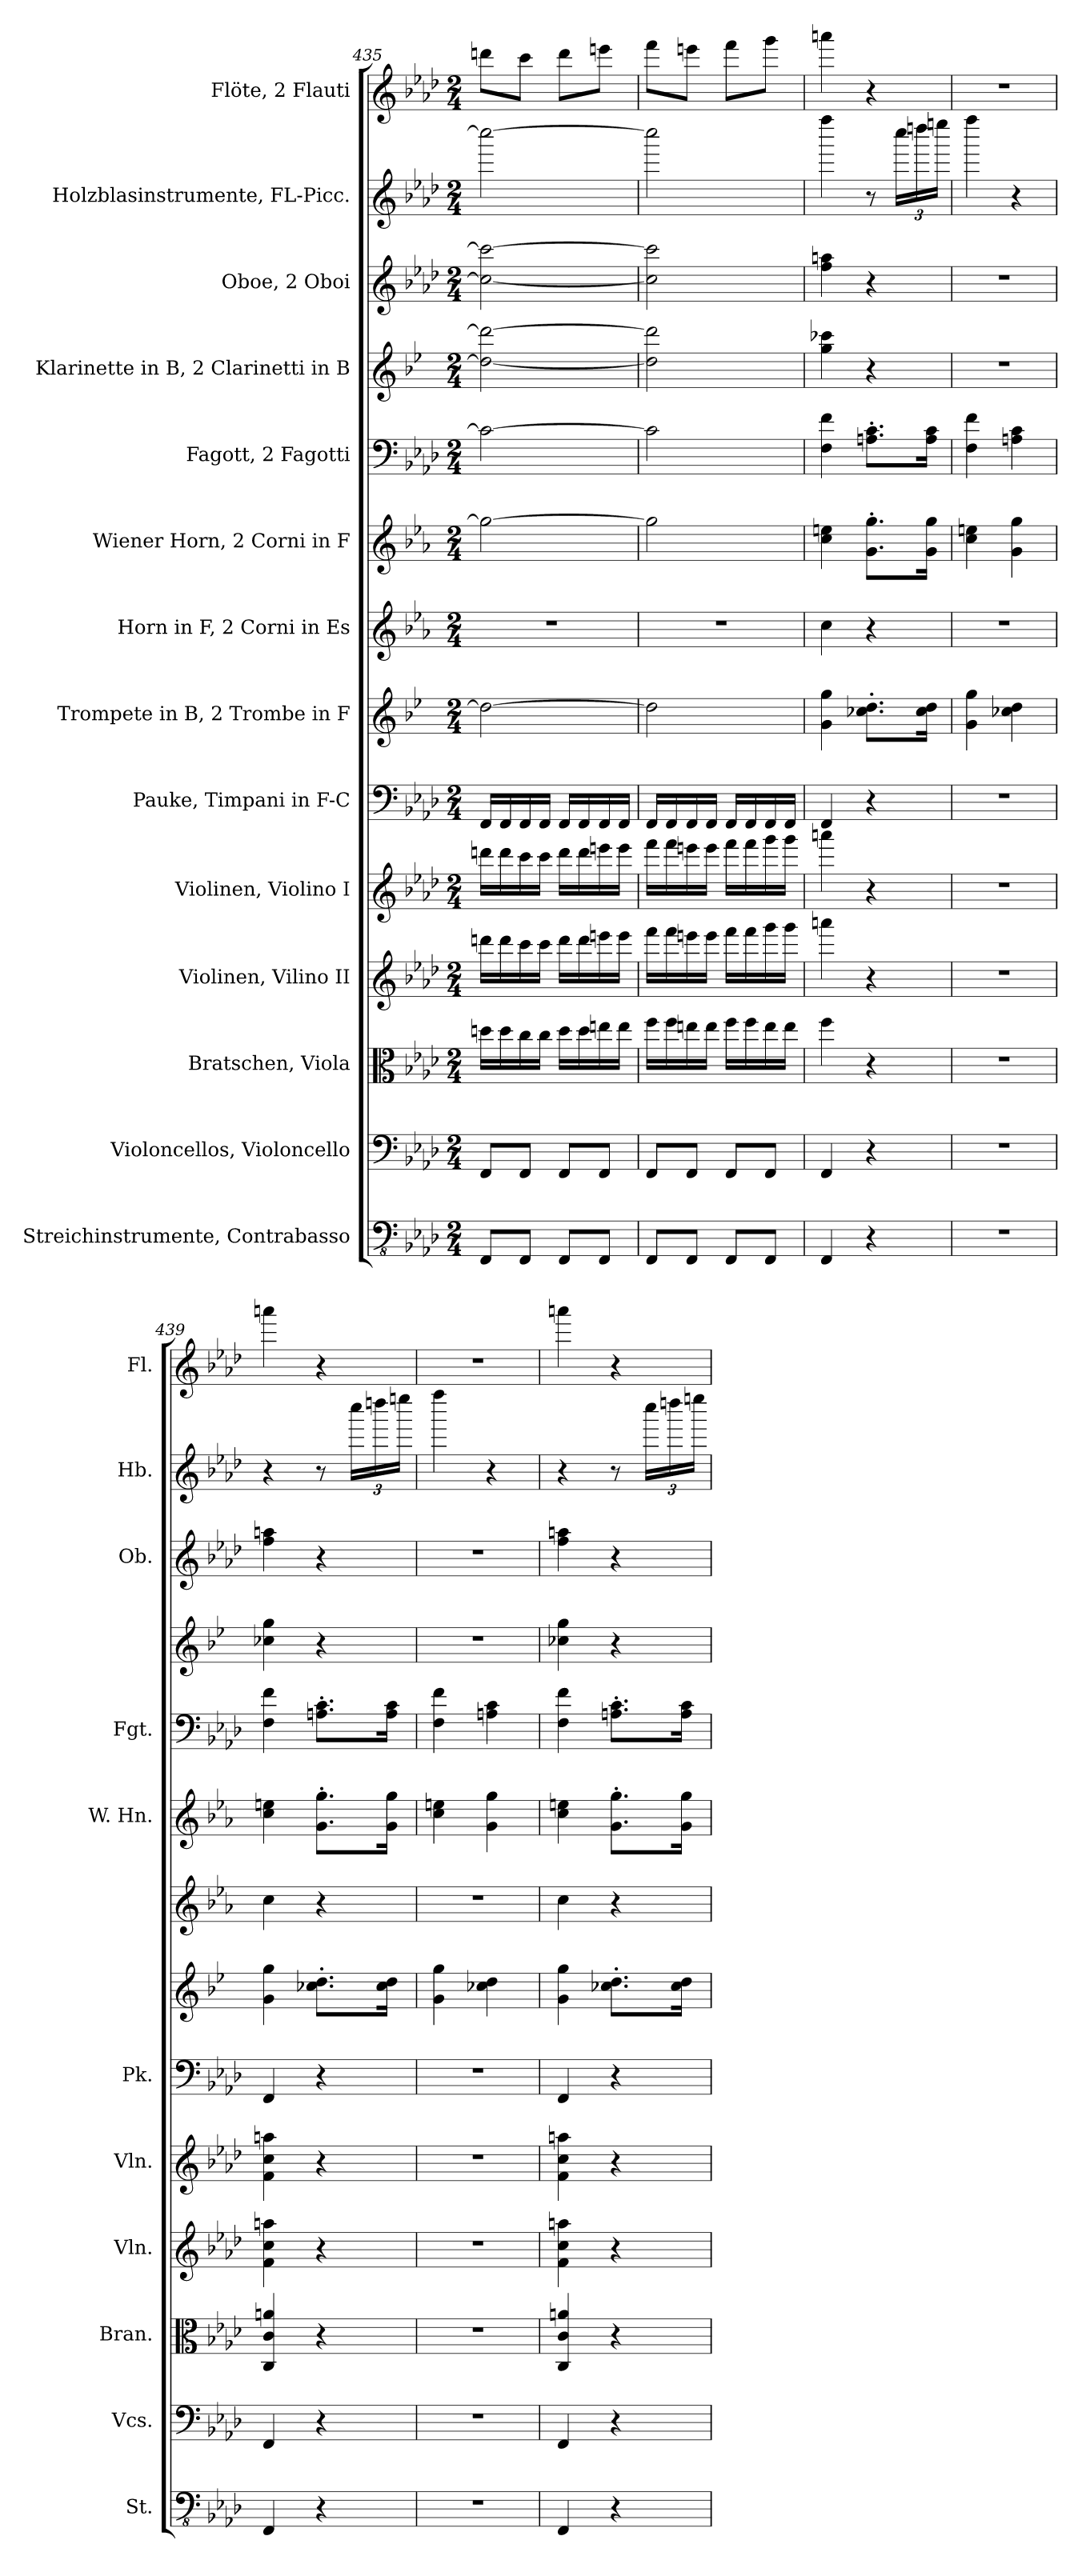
**kern	**kern	**kern	**kern	**kern	**kern	**kern	**kern	**kern	**kern	**kern	**kern	**kern	**kern
*part14	*part13	*part12	*part11	*part10	*part9	*part8	*part7	*part6	*part5	*part4	*part3	*part2	*part1
*staff14	*staff13	*staff12	*staff11	*staff10	*staff9	*staff8	*staff7	*staff6	*staff5	*staff4	*staff3	*staff2	*staff1
*I"Streichinstrumente, Contrabasso	*I"Violoncellos, Violoncello	*I"Bratschen, Viola	*I"Violinen, Vilino II	*I"Violinen, Violino I	*I"Pauke, Timpani in F-C	*I"Trompete in B, 2 Trombe in F	*I"Horn in F, 2 Corni in Es	*I"Wiener Horn, 2 Corni in F	*I"Fagott, 2 Fagotti	*I"Klarinette in B, 2 Clarinetti in B	*I"Oboe, 2 Oboi	*I"Holzblasinstrumente, FL-Picc.	*I"Flöte, 2 Flauti
*I'St.	*I'Vcs.	*I'Bran.	*I'Vln.	*I'Vln.	*I'Pk.	*	*	*I'W. Hn.	*I'Fgt.	*	*I'Ob.	*I'Hb.	*I'Fl.
*clefFv4	*clefF4	*clefC3	*clefG2	*clefG2	*clefF4	*clefG2	*clefG2	*clefG2	*clefF4	*clefG2	*clefG2	*clefG2	*clefG2
*	*	*	*	*	*	*ITrd1c2	*ITrd4c7	*ITrd4c7	*	*ITrd1c2	*	*	*
*k[b-e-a-d-]	*k[b-e-a-d-]	*k[b-e-a-d-]	*k[b-e-a-d-]	*k[b-e-a-d-]	*k[b-e-a-d-]	*k[b-e-a-d-]	*k[b-e-a-d-]	*k[b-e-a-d-]	*k[b-e-a-d-]	*k[b-e-a-d-]	*k[b-e-a-d-]	*k[b-e-a-d-]	*k[b-e-a-d-]
*M2/4	*M2/4	*M2/4	*M2/4	*M2/4	*M2/4	*M2/4	*M2/4	*M2/4	*M2/4	*M2/4	*M2/4	*M2/4	*M2/4
=435	=435	=435	=435	=435	=435	=435	=435	=435	=435	=435	=435	=435	=435
8FFF/L	8FF/L	16ddn\LL	16dddn\LL	16dddn\LL	16FF/LL	2cc\_	2r	2cc\_	2c\_	2cc\_ 2ccc\_	2cc\_ 2ccc\_	2cccc\_	8dddn\L
.	.	16dd\	16ddd\	16ddd\	16FF/	.	.	.	.	.	.	.	.
8FFF/J	8FF/J	16cc\	16ccc\	16ccc\	16FF/	.	.	.	.	.	.	.	8ccc\J
.	.	16cc\JJ	16ccc\JJ	16ccc\JJ	16FF/JJ	.	.	.	.	.	.	.	.
8FFF/L	8FF/L	16dd\LL	16ddd\LL	16ddd\LL	16FF/LL	.	.	.	.	.	.	.	8ddd\L
.	.	16dd\	16ddd\	16ddd\	16FF/	.	.	.	.	.	.	.	.
8FFF/J	8FF/J	16een\	16eeen\	16eeen\	16FF/	.	.	.	.	.	.	.	8eeen\J
.	.	16ee\JJ	16eee\JJ	16eee\JJ	16FF/JJ	.	.	.	.	.	.	.	.
=436	=436	=436	=436	=436	=436	=436	=436	=436	=436	=436	=436	=436	=436
8FFF/L	8FF/L	16ff\LL	16fff\LL	16fff\LL	16FF/LL	2cc\]	2r	2cc\]	2c\]	2cc\] 2ccc\]	2cc\] 2ccc\]	2cccc\]	8fff\L
.	.	16ff\	16fff\	16fff\	16FF/	.	.	.	.	.	.	.	.
8FFF/J	8FF/J	16een\	16eeen\	16eeen\	16FF/	.	.	.	.	.	.	.	8eeen\J
.	.	16ee\JJ	16eee\JJ	16eee\JJ	16FF/JJ	.	.	.	.	.	.	.	.
8FFF/L	8FF/L	16ff\LL	16fff\LL	16fff\LL	16FF/LL	.	.	.	.	.	.	.	8fff\L
.	.	16ff\	16fff\	16fff\	16FF/	.	.	.	.	.	.	.	.
8FFF/J	8FF/J	16ee\	16ggg\	16ggg\	16FF/	.	.	.	.	.	.	.	8ggg\J
.	.	16ee\JJ	16ggg\JJ	16ggg\JJ	16FF/JJ	.	.	.	.	.	.	.	.
=437	=437	=437	=437	=437	=437	=437	=437	=437	=437	=437	=437	=437	=437
4FFF/	4FF/	4ff\	4aaan\	4aaan\	4FF/	4f\ 4ff\	4f\	4f\ 4an\	4F\ 4f\	4ff\ 4bb--X\	4ff\ 4aan\	4ffff\	4aaan\
4r	4r	4r	4r	4r	4r	8.b--X\' 8.cc\'L	4r	8.c\' 8.cc\'L	8.An\' 8.c\'L	4r	4r	8r	4r
*	*	*	*	*	*	*	*	*	*	*	*	*Xbrackettup	*
.	.	.	.	.	.	.	.	.	.	.	.	24cccc\LL	.
.	.	.	.	.	.	.	.	.	.	.	.	24ddddn\	.
.	.	.	.	.	.	16b--\ 16cc\Jk	.	16c\ 16cc\Jk	16A\ 16c\Jk	.	.	.	.
.	.	.	.	.	.	.	.	.	.	.	.	24eeeen\JJ	.
!!LO:PB:g=z
=438	=438	=438	=438	=438	=438	=438	=438	=438	=438	=438	=438	=438	=438
2r	2r	2r	2r	2r	2r	4f\ 4ff\	2r	4f\ 4an\	4F\ 4f\	2r	2r	4ffff\	2r
.	.	.	.	.	.	4b--X\ 4cc\	.	4c\ 4cc\	4An\ 4c\	.	.	4r	.
=439	=439	=439	=439	=439	=439	=439	=439	=439	=439	=439	=439	=439	=439
4FFF/	4FF/	4C/ 4c/ 4an/	4f\ 4cc\ 4aan\	4f\ 4cc\ 4aan\	4FF/	4f\ 4ff\	4f\	4f\ 4an\	4F\ 4f\	4b--X\ 4ff\	4ff\ 4aan\	4r	4aaan\
4r	4r	4r	4r	4r	4r	8.b--X\' 8.cc\'L	4r	8.c\' 8.cc\'L	8.An\' 8.c\'L	4r	4r	8r	4r
.	.	.	.	.	.	.	.	.	.	.	.	24cccc\LL	.
.	.	.	.	.	.	.	.	.	.	.	.	24ddddn\	.
.	.	.	.	.	.	16b--\ 16cc\Jk	.	16c\ 16cc\Jk	16A\ 16c\Jk	.	.	.	.
.	.	.	.	.	.	.	.	.	.	.	.	24eeeen\JJ	.
=440	=440	=440	=440	=440	=440	=440	=440	=440	=440	=440	=440	=440	=440
2r	2r	2r	2r	2r	2r	4f\ 4ff\	2r	4f\ 4an\	4F\ 4f\	2r	2r	4ffff\	2r
.	.	.	.	.	.	4b--X\ 4cc\	.	4c\ 4cc\	4An\ 4c\	.	.	4r	.
=441	=441	=441	=441	=441	=441	=441	=441	=441	=441	=441	=441	=441	=441
4FFF/	4FF/	4C/ 4c/ 4an/	4f\ 4cc\ 4aan\	4f\ 4cc\ 4aan\	4FF/	4f\ 4ff\	4f\	4f\ 4an\	4F\ 4f\	4b--X\ 4ff\	4ff\ 4aan\	4r	4aaan\
4r	4r	4r	4r	4r	4r	8.b--X\' 8.cc\'L	4r	8.c\' 8.cc\'L	8.An\' 8.c\'L	4r	4r	8r	4r
.	.	.	.	.	.	.	.	.	.	.	.	24cccc\LL	.
.	.	.	.	.	.	.	.	.	.	.	.	24ddddn\	.
.	.	.	.	.	.	16b--\ 16cc\Jk	.	16c\ 16cc\Jk	16A\ 16c\Jk	.	.	.	.
.	.	.	.	.	.	.	.	.	.	.	.	24eeeen\JJ	.
=	=	=	=	=	=	=	=	=	=	=	=	=	=
*-	*-	*-	*-	*-	*-	*-	*-	*-	*-	*-	*-	*-	*-
